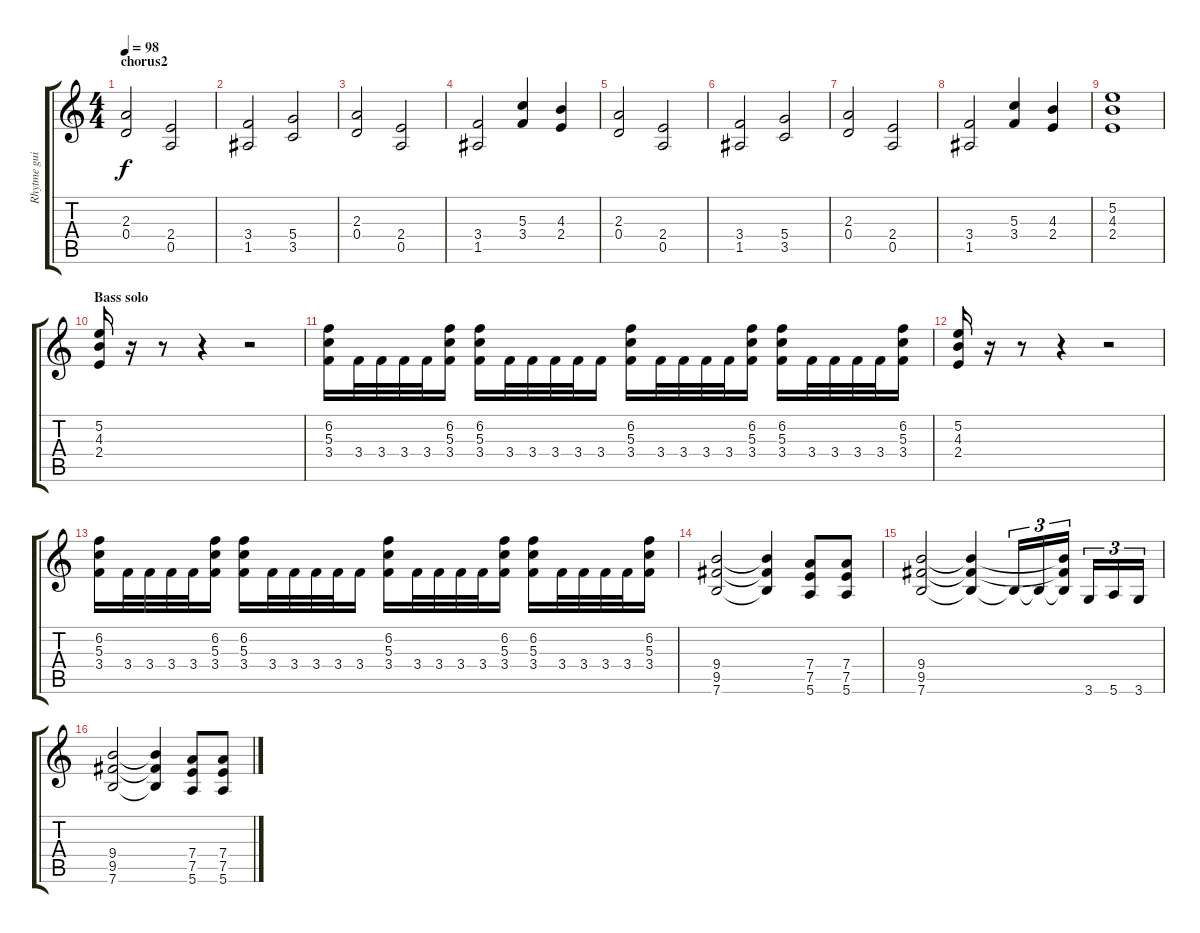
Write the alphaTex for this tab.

\track ("Rhytme guitar" "Rhytme gui") {instrument distortionguitar}
\staff {score tabs}
\tuning (E4 B3 G3 D3 A2 E2) {hide}
\ts (4 4)
\section ("" "chorus2")
\tempo 98
\clef g2
\ks c
(2.3 0.4).2{dy f} (2.4 0.5).2 |
(3.4 1.5).2 (5.4 3.5).2 |
(2.3 0.4).2 (2.4 0.5).2 |
(3.4 1.5).2 (5.3 3.4).4 (4.3 2.4).4 |
(2.3 0.4).2 (2.4 0.5).2 |
(3.4 1.5).2 (5.4 3.5).2 |
(2.3 0.4).2 (2.4 0.5).2 |
(3.4 1.5).2 (5.3 3.4).4 (4.3 2.4).4 |
(5.2 4.3 2.4).1 |
\section ("" "Bass solo")
(5.2 4.3 2.4).16 r.16 r.8 r.4 r.2 |
(6.2 5.3 3.4).16 3.4.32 3.4.32 3.4.32 3.4.32 (6.2 5.3 3.4).16 (6.2 5.3 3.4).16 3.4.32 3.4.32 3.4.32 3.4.32 3.4.16 (6.2 5.3 3.4).16 3.4.32 3.4.32 3.4.32 3.4.32 (6.2 5.3 3.4).16 (6.2 5.3 3.4).16 3.4.32 3.4.32 3.4.32 3.4.32 (6.2 5.3 3.4).16 |
(5.2 4.3 2.4).16 r.16 r.8 r.4 r.2 |
(6.2 5.3 3.4).16 3.4.32 3.4.32 3.4.32 3.4.32 (6.2 5.3 3.4).16 (6.2 5.3 3.4).16 3.4.32 3.4.32 3.4.32 3.4.32 3.4.16 (6.2 5.3 3.4).16 3.4.32 3.4.32 3.4.32 3.4.32 (6.2 5.3 3.4).16 (6.2 5.3 3.4).16 3.4.32 3.4.32 3.4.32 3.4.32 (6.2 5.3 3.4).16 |
(9.4 9.5 7.6).2 (9.4{t} 9.5{t} 7.6{t}).4 (7.4 7.5 5.6).8 (7.4 7.5 5.6).8 |
(9.4 9.5 7.6).2 (9.4{t} 9.5{t} 7.6{t}).4 7.6{t}.16{tu (3 2)} 7.6{t}.16{tu (3 2)} (9.4{t} 9.5{t} 7.6{t}).16{tu (3 2)} 3.6.16{tu (3 2)} 5.6.16{tu (3 2)} 3.6.16{tu (3 2)} |
(9.4 9.5 7.6).2 (9.4{t} 9.5{t} 7.6{t}).4 (7.4 7.5 5.6).8 (7.4 7.5 5.6).8
